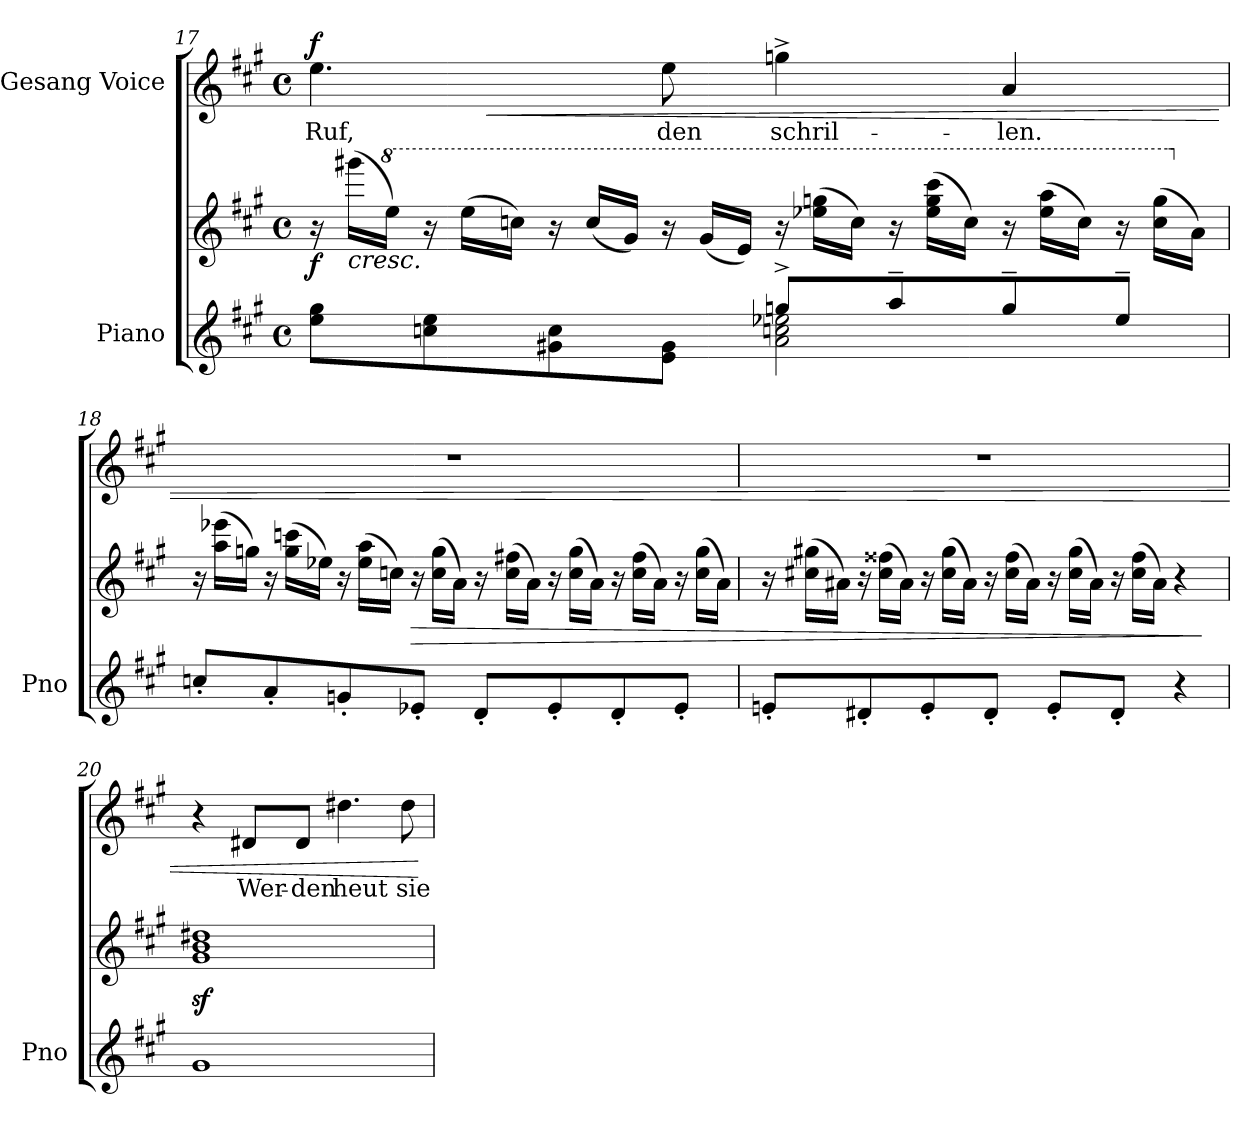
**kern	**kern	**dynam	**kern	**text	**dynam
*part2	*part2	*part2	*part1	*part1	*part1
*staff3	*staff2	*staff2/3	*staff1	*staff1	*staff1
*I"Piano	*	*	*I"Gesang Voice	*	*
*I'Pno	*	*	*	*	*
!!LO:LB:g=z
*clefG2	*clefG2	*	*clefG2	*	*
*k[f#c#g#]	*k[f#c#g#]	*	*k[f#c#g#]	*	*
*M4/4	*M4/4	*	*M4/4	*	*
*met(c)	*met(c)	*	*met(c)	*	*
=17	=17	=17	=17	=17	=17
*^	*	*	*	*	*
*	*	*Xtuplet	*	*	*	*
!	!	!	!LO:DY:b	!	!LO:LY:b	!LO:DY:a
*	*	*	*	*^	*	*
8ee\ 8gg#\L	2ryy	24r	f	4.ee\	8.ryy	Ruf,	f
!	!	!	!LO:HP:b	!	!	!	!
.	.	(24ggg#X\LL	<	.	.	.	.
*	*	*8va	*	*	*	*	*
.	.	24eee\JJ)	.	.	.	.	.
8ccn\ 8ee\	.	24r	.	.	.	.	.
.	.	(24eee\LL	.	.	.	.	.
!	!	!	!	!	!	!	!LO:HP:b
.	.	.	.	.	8.ryy	.	<
.	.	24cccn\JJ)	.	.	.	.	.
8g#X\ 8cc\	.	24r	.	.	.	.	.
.	.	(24ccc/LL	.	.	.	.	.
.	.	24gg#/JJ)	.	.	.	.	.
!	!	!	!	!	!	!LO:LY:b	!
8e\ 8g#\J	.	24r	.	8ee\	8ryy	den	.
.	.	(24gg#/LL	.	.	.	.	.
.	.	24ee/JJ)	.	.	.	.	.
!	!	!	!	!	!	!LO:LY:b	!
8ggn^/L	2a\ 2ccn\ 2ee-X\	24r	.	4ggn^\	2ryy	schril-	.
.	.	(24eee-X\ 24gggn\LL	.	.	.	.	.
.	.	24ccc\JJ)	.	.	.	.	.
8aa~/	.	24r	.	.	.	.	.
.	.	(24eee-\ 24ggg\ 24cccc#\LL	.	.	.	.	.
.	.	24ccc\JJ)	.	.	.	.	.
!	!	!	!	!	!	!LO:LY:b	!
8gg~/	.	24r	.	4a/	.	-len.	.
.	.	(24eee-\ 24aaa\LL	.	.	.	.	.
.	.	24ccc\JJ)	.	.	.	.	.
8ee-~/J	.	24r	.	.	.	.	.
.	.	(24ccc\ 24ggg\LL	.	.	.	.	.
*	*	*X8va	*	*	*	*	*
.	.	24a\JJ)	.	.	.	.	.
*v	*v	*	*	*v	*v	*	*
!!LO:LB:g=z
=18	=18	=18	=18	=18	=18
8ccn'/L	24r	.	1r	.	.
.	(24aa\ 24eee-X\LL	.	.	.	.
.	24ggn\JJ)	.	.	.	.
8a'/	24r	.	.	.	.
.	(24gg\ 24cccn\LL	.	.	.	.
.	24ee-X\JJ)	.	.	.	.
8gn'/	24r	.	.	.	.
.	(24ee-\ 24aa\LL	.	.	.	.
.	24ccn\JJ)	.	.	.	.
!	!	!LO:HP:b	!	!	!
8e-X'/J	24r	>	.	.	.
.	(24cc\ 24gg\LL	.	.	.	.
.	24a\JJ)	.	.	.	.
8d'/L	24r	.	.	.	.
.	(24cc\ 24ff#X\LL	.	.	.	.
.	24a\JJ)	.	.	.	.
8e-'/	24r	.	.	.	.
.	(24cc\ 24gg\LL	.	.	.	.
.	24a\JJ)	.	.	.	.
8d'/	24r	.	.	.	.
.	(24cc\ 24ff#\LL	.	.	.	.
.	24a\JJ)	.	.	.	.
8e-'/J	24r	.	.	.	.
.	(24cc\ 24gg\LL	.	.	.	.
.	24a\JJ)	.	.	.	.
.	.	[	.	.	.
!!LO:PB:g=z
=19	=19	=19	=19	=19	=19
8en'/L	24r	.	1r	.	.
.	(24cc#X\ 24gg#X\LL	.	.	.	.
.	24a#X\JJ)	.	.	.	.
8d#X'/	24r	.	.	.	.
.	(24cc#\ 24ff##X\LL	.	.	.	.
.	24a#\JJ)	.	.	.	.
8e'/	24r	.	.	.	.
.	(24cc#\ 24gg#\LL	.	.	.	.
.	24a#\JJ)	.	.	.	.
8d#'/J	24r	.	.	.	.
.	(24cc#\ 24ff##\LL	.	.	.	.
.	24a#\JJ)	.	.	.	.
8e'/L	24r	.	.	.	.
.	(24cc#\ 24gg#\LL	.	.	.	.
.	24a#\JJ)	.	.	.	.
8d#'/J	24r	.	.	.	.
.	(24cc#\ 24ff##\LL	.	.	.	.
.	24a#\JJ)	.	.	.	.
4r	4r	.	.	.	.
.	.	]	.	.	.
=20	=20	=20	=20	=20	=20
1g#	1g#z< 1bz< 1dd#Xz<	.	4r	.	.
!	!	!	!	!LO:LY:b	!
.	.	.	8d#X/L	Wer-	.
!	!	!	!	!LO:LY:b	!
.	.	.	8d#/J	-den	.
!	!	!	!	!LO:LY:b	!
.	.	.	4.dd#X\	heut	.
!	!	!	!	!LO:LY:b	!
.	.	.	8dd#\	sie	.
.	.	.	.	.	[
=	=	=	=	=	=
*-	*-	*-	*-	*-	*-
